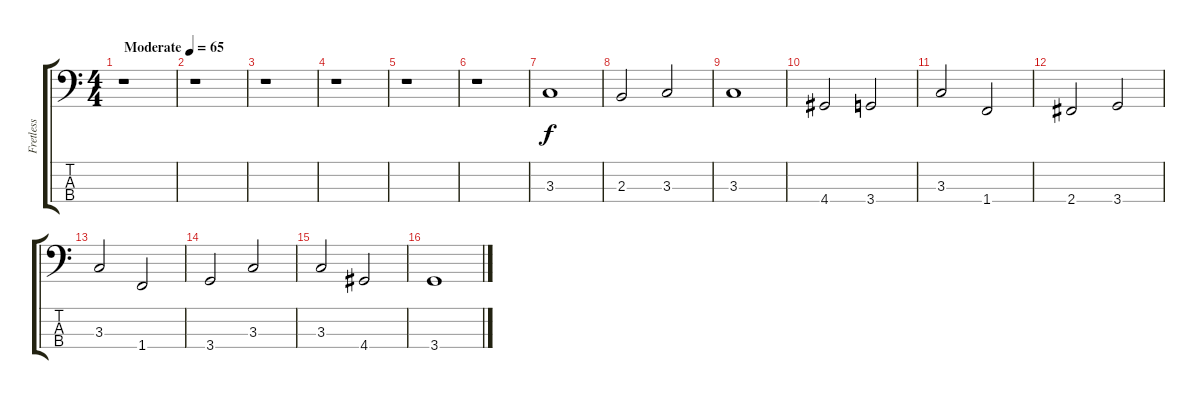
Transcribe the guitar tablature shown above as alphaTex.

\track ("Fretless" "Fretless") {instrument fretlessbass}
\staff {score tabs}
\tuning (G2 D2 A1 E1) {hide}
\ts (4 4)
\tempo (65 "Moderate")
\clef f4
\ks c
r.1{dy f instrument fretlessbass} |
r.1 |
r.1 |
r.1 |
r.1 |
r.1 |
3.3.1 |
2.3.2 3.3.2 |
3.3.1 |
4.4.2 3.4.2 |
3.3.2 1.4.2 |
2.4.2 3.4.2 |
3.3.2 1.4.2 |
3.4.2 3.3.2 |
3.3.2 4.4.2 |
3.4.1
